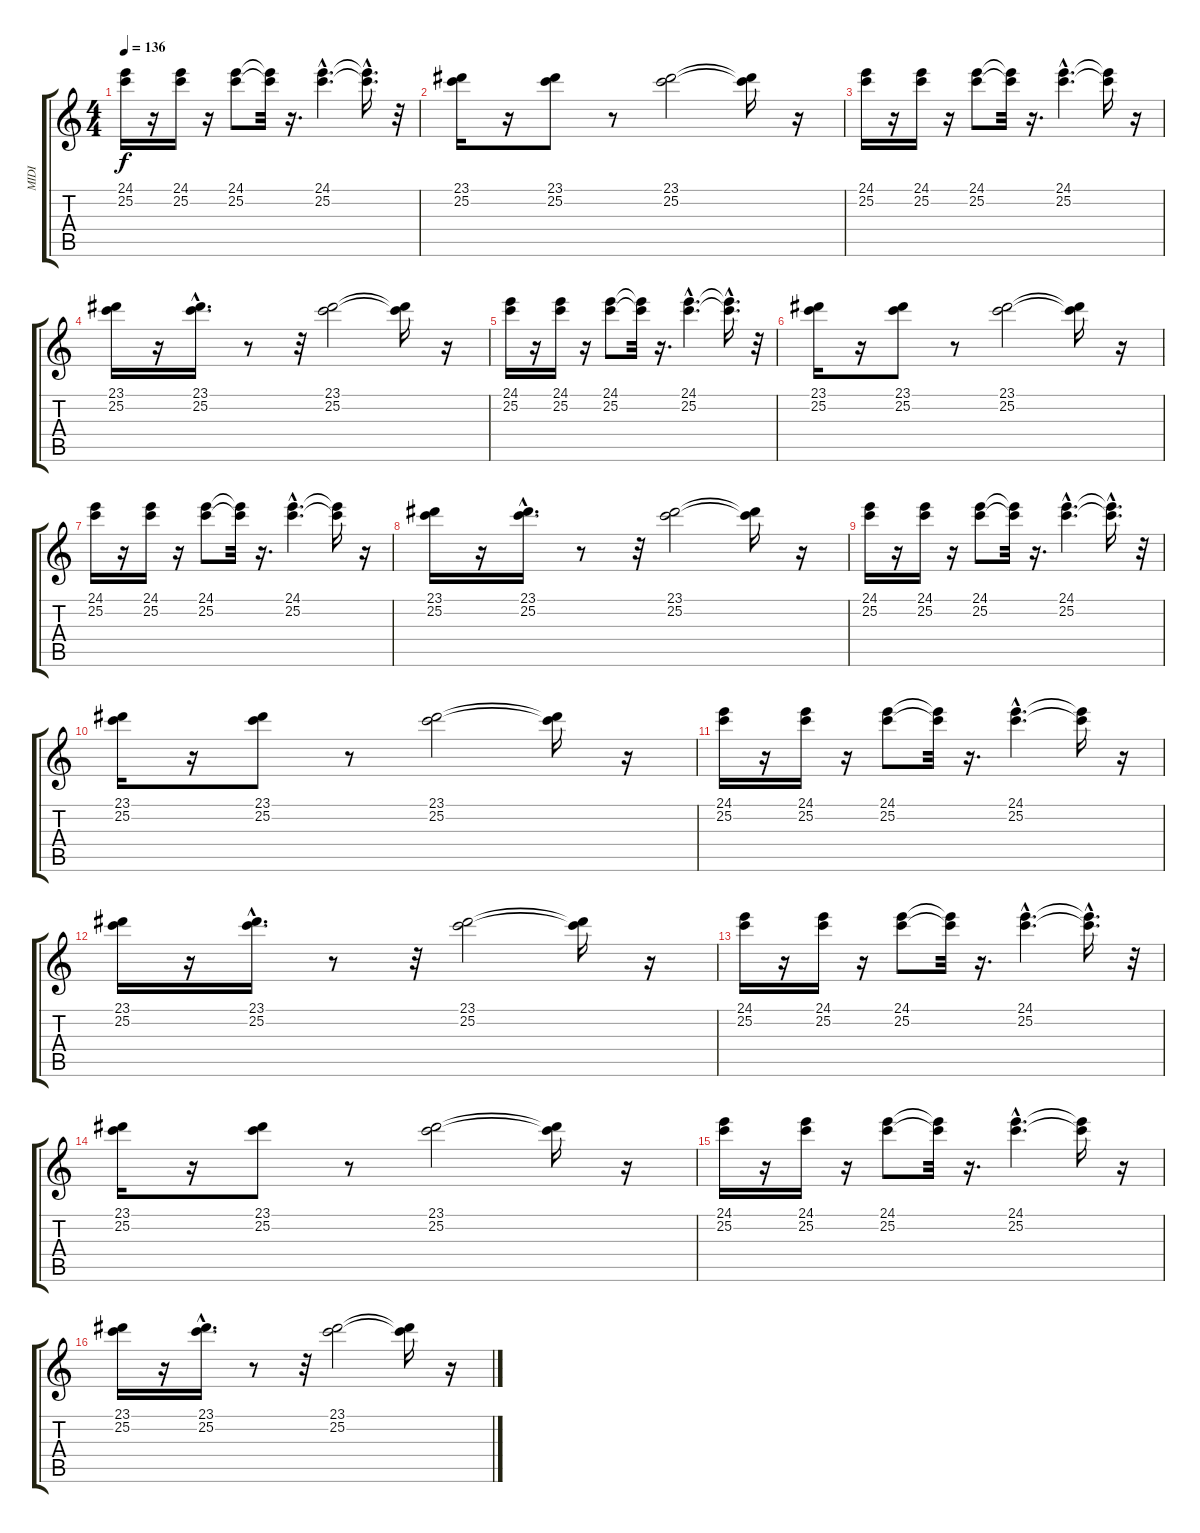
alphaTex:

\track ("MIDI" "MIDI") {instrument panflute}
\staff {score tabs}
\tuning (E4 B3 G3 D3 A2 E2) {hide}
\ts (4 4)
\tempo 136
\clef g2
\ks c
(24.1 25.2).16{dy f} r.16 (24.1 25.2).16 r.16 (24.1 25.2).8 (24.1{t} 25.2{t}).32 r.16{d} (24.1{hac} 25.2{hac}).4{d} (24.1{t} 25.2{hac t}).16{d} r.32 |
(23.1 25.2).16 r.16 (23.1 25.2).8 r.8 (23.1 25.2).2 (23.1{t} 25.2{t}).16 r.16 |
(24.1 25.2).16 r.16 (24.1 25.2).16 r.16 (24.1 25.2).8 (24.1{t} 25.2{t}).32 r.16{d} (24.1{hac} 25.2{hac}).4{d} (24.1{t} 25.2{t}).16 r.16 |
(23.1 25.2).16 r.16 (23.1{hac} 25.2{hac}).16{d} r.8 r.32 (23.1 25.2).2 (23.1{t} 25.2{t}).16 r.16 |
(24.1 25.2).16 r.16 (24.1 25.2).16 r.16 (24.1 25.2).8 (24.1{t} 25.2{t}).32 r.16{d} (24.1{hac} 25.2{hac}).4{d} (24.1{t} 25.2{hac t}).16{d} r.32 |
(23.1 25.2).16 r.16 (23.1 25.2).8 r.8 (23.1 25.2).2 (23.1{t} 25.2{t}).16 r.16 |
(24.1 25.2).16 r.16 (24.1 25.2).16 r.16 (24.1 25.2).8 (24.1{t} 25.2{t}).32 r.16{d} (24.1{hac} 25.2{hac}).4{d} (24.1{t} 25.2{t}).16 r.16 |
(23.1 25.2).16 r.16 (23.1{hac} 25.2{hac}).16{d} r.8 r.32 (23.1 25.2).2 (23.1{t} 25.2{t}).16 r.16 |
(24.1 25.2).16 r.16 (24.1 25.2).16 r.16 (24.1 25.2).8 (24.1{t} 25.2{t}).32 r.16{d} (24.1{hac} 25.2{hac}).4{d} (24.1{t} 25.2{hac t}).16{d} r.32 |
(23.1 25.2).16 r.16 (23.1 25.2).8 r.8 (23.1 25.2).2 (23.1{t} 25.2{t}).16 r.16 |
(24.1 25.2).16 r.16 (24.1 25.2).16 r.16 (24.1 25.2).8 (24.1{t} 25.2{t}).32 r.16{d} (24.1{hac} 25.2{hac}).4{d} (24.1{t} 25.2{t}).16 r.16 |
(23.1 25.2).16 r.16 (23.1{hac} 25.2{hac}).16{d} r.8 r.32 (23.1 25.2).2 (23.1{t} 25.2{t}).16 r.16 |
(24.1 25.2).16 r.16 (24.1 25.2).16 r.16 (24.1 25.2).8 (24.1{t} 25.2{t}).32 r.16{d} (24.1{hac} 25.2{hac}).4{d} (24.1{t} 25.2{hac t}).16{d} r.32 |
(23.1 25.2).16 r.16 (23.1 25.2).8 r.8 (23.1 25.2).2 (23.1{t} 25.2{t}).16 r.16 |
(24.1 25.2).16 r.16 (24.1 25.2).16 r.16 (24.1 25.2).8 (24.1{t} 25.2{t}).32 r.16{d} (24.1{hac} 25.2{hac}).4{d} (24.1{t} 25.2{t}).16 r.16 |
(23.1 25.2).16 r.16 (23.1{hac} 25.2{hac}).16{d} r.8 r.32 (23.1 25.2).2 (23.1{t} 25.2{t}).16 r.16
